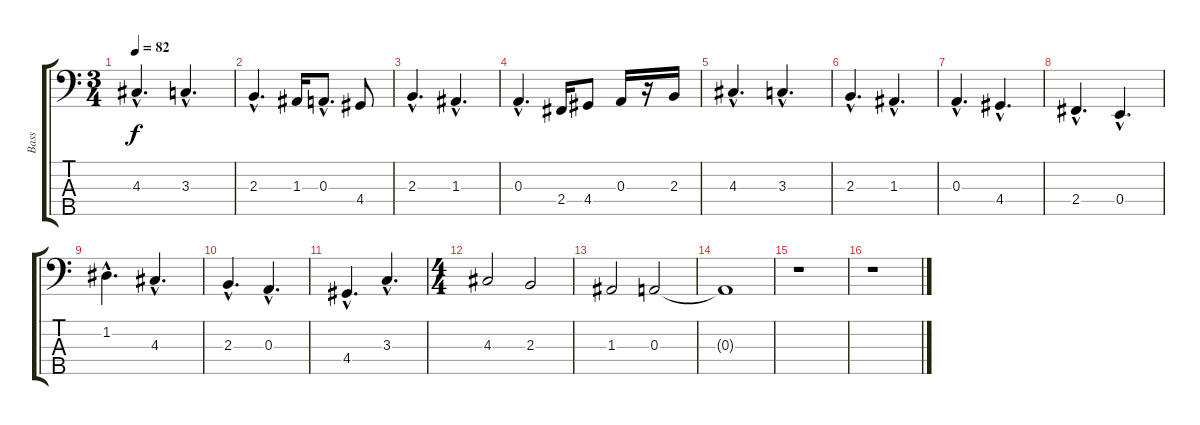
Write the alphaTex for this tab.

\track ("Bass" "Bass") {instrument fretlessbass}
\staff {score tabs}
\tuning (G2 D2 A1 E1 B0) {hide}
\ts (3 4)
\tempo 82
\clef f4
\ks c
4.3{hac}.4{d dy f} 3.3{hac}.4{d} |
2.3{hac}.4{d} 1.3.16 0.3{hac}.8{d} 4.4.8 |
2.3{hac}.4{d} 1.3{hac}.4{d} |
0.3{hac}.4{d} 2.4.16 4.4.8 0.3.16 r.16 2.3.16 |
4.3{hac}.4{d} 3.3{hac}.4{d} |
2.3{hac}.4{d} 1.3{hac}.4{d} |
0.3{hac}.4{d} 4.4{hac}.4{d} |
2.4{hac}.4{d} 0.4{hac}.4{d} |
1.2{hac}.4{d} 4.3{hac}.4{d} |
2.3{hac}.4{d} 0.3{hac}.4{d} |
4.4{hac}.4{d} 3.3{hac}.4{d} |
\ts (4 4)
4.3.2 2.3.2 |
1.3.2 0.3.2 |
0.3{t}.1 |
r.1 |
r.1
